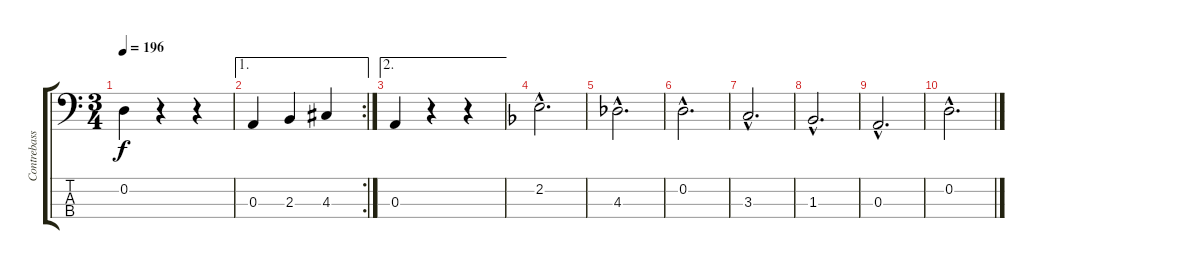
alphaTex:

\track ("Contrebasse" "Contrebass") {instrument acousticbass}
\staff {score tabs}
\tuning (G2 D2 A1 E1) {hide}
\ts (3 4)
\tempo 196
\clef f4
\ks c
0.2.4{dy f} r.4 r.4 |
\ae 1
\rc 2
0.3.4 2.3.4 4.3.4 |
\ae 2
0.3.4 r.4 r.4 |
\ks dminor
2.2{hac}.2{d} |
4.3{hac}.2{d} |
0.2{hac}.2{d} |
3.3{hac}.2{d} |
1.3{hac}.2{d} |
0.3{hac}.2{d} |
0.2{hac}.2{d}
